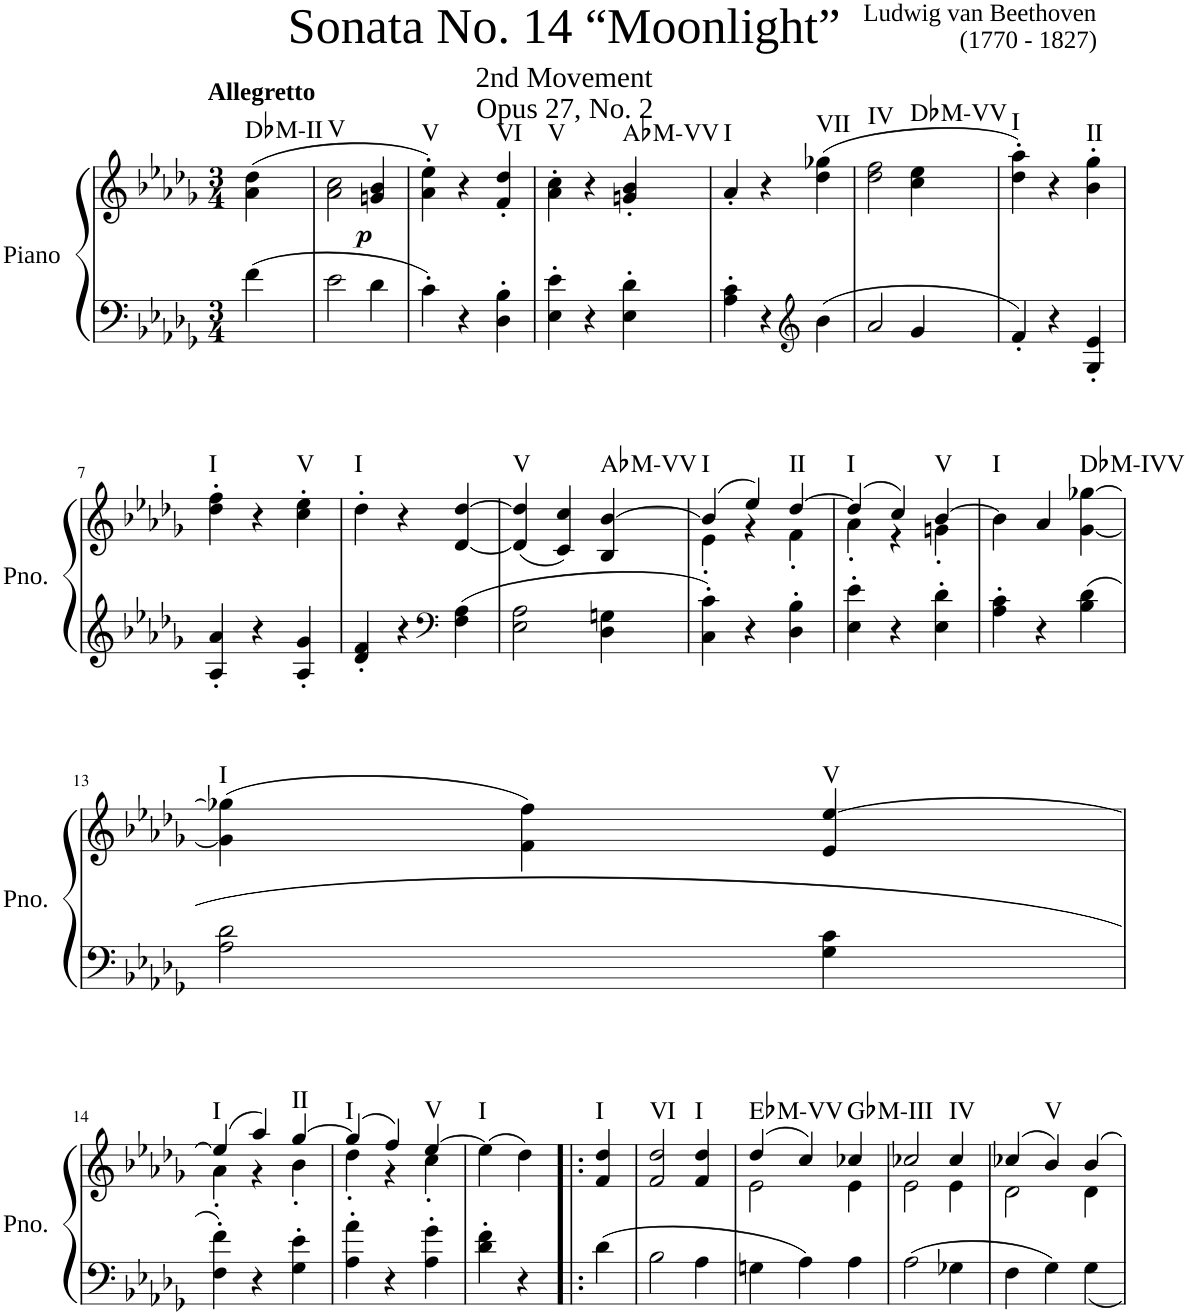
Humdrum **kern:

**kern	**kern	**dynam	**harte
*part1	*part1	*part1	*part1
*staff2	*staff1	*staff1/2	*
*I"Piano	*	*	*
*I'Pno.	*	*	*
*clefF4	*clefG2	*	*
*k[b-e-a-d-g-]	*k[b-e-a-d-g-]	*	*
*M3/4	*M3/4	*	*
=	=	=	=
!	!LO:TX:a:B:t=Allegretto	!	!
!	!	!LO:DY:b	!LO:H:kt=M
4f\	(4a-\ 4dd-\	p	Db:maj
=1	=1	=1	=1
!	!	!	!LO:H:kt=V
2e-\	2a-\ 2cc\	.	N
4d-\	4gn/ 4b-/	.	.
=2	=2	=2	=2
!	!	!	!LO:H:kt=V
4c'\	4a-\' 4ee-\')	.	N
4r	4r	.	.
!	!	!	!LO:H:kt=VI
4D-\' 4B-\'	4f/' 4dd-/'	.	N
=3	=3	=3	=3
!	!	!	!LO:H:kt=V
4E-\' 4e-\'	4a-\' 4cc\'	.	N
4r	4r	.	.
!	!	!	!LO:H:kt=M
4E-\' 4d-\'	4gn/' 4b-/'	.	Ab:maj
=4	=4	=4	=4
!	!	!	!LO:H:kt=I
4A-\' 4c\'	4a-'/	.	N
4r	4r	.	.
*clefG2	*	*	*
!	!	!	!LO:H:kt=VII
4b-\	(4dd-\ 4gg-X\	.	N
=5	=5	=5	=5
!	!	!	!LO:H:kt=IV
2a-/	2dd-\ 2ff\	.	N
!	!	!	!LO:H:kt=M
4g-/	4cc\ 4ee-\	.	Db:maj
=6	=6	=6	=6
!	!	!	!LO:H:kt=I
4f'/	4dd-\' 4aa-\')	.	N
4r	4r	.	.
!	!	!	!LO:H:kt=II
4G-/' 4e-/'	4b-\' 4gg-\'	.	N
!!LO:LB:g=z
=7	=7	=7	=7
!	!	!	!LO:H:kt=I
4A-/' 4a-/'	4dd-\' 4ff\'	.	N
4r	4r	.	.
!	!	!	!LO:H:kt=V
4A-/' 4g-/'	4cc\' 4ee-\'	.	N
=8	=8	=8	=8
!	!	!	!LO:H:kt=I
4d-/' 4f/'	4dd-'\	.	N
4r	4r	.	.
*clefF4	*	*	*
4F\ 4A-\	[4d-/ [>4dd-/	.	.
=9	=9	=9	=9
!	!	!	!LO:H:kt=V
2E-\ 2A-\	(4d-/] 4dd-/]	.	N
.	4c/ 4cc/)	.	.
!	!	!	!LO:H:kt=M
4D-\ 4Gn\	4B-/ [4b-/	.	Ab:maj
=10	=10	=10	=10
*	*^	*	*
!	!	!	!	!LO:H:kt=I
4C\' 4c\'	(4b-/]	4e-'\	.	N
4r	4ee-/)	4r	.	.
!	!	!	!	!LO:H:kt=II
4D-\' 4B-\'	[4dd-/	4f'\	.	N
=11	=11	=11	=11	=11
!	!	!	!	!LO:H:kt=I
4E-\' 4e-\'	(4dd-/]	4a-'\	.	N
4r	4cc/)	4r	.	.
!	!	!	!	!LO:H:kt=V
4E-\' 4d-\'	[4b-/	4gn'\	.	N
=12	=12	=12	=12	=12
!	!	!	!	!LO:H:kt=I
*	*v	*v	*	*
4A-\' 4c\'	4b-\]	.	N
4r	4a-/	.	.
!	!	!	!LO:H:kt=M
4B-\ 4d-\	[<4g-\ [4gg-X\	.	Db:maj
!!LO:LB:g=z
=13	=13	=13	=13
!	!	!	!LO:H:kt=I
2A-\ 2d-\	(4g-\] 4gg-X\]	.	N
.	4f\ 4ff\)	.	.
!	!	!	!LO:H:kt=V
4G-\ 4c\	4e-/ [4ee-/	.	N
!!LO:LB:g=z
=14	=14	=14	=14
*	*^	*	*
!	!	!	!	!LO:H:kt=I
4F\' 4f\'	(4ee-/]	4a-'\	.	N
4r	4aa-/)	4r	.	.
!	!	!	!	!LO:H:kt=II
4G-\' 4e-\'	[4gg-/	4b-'\	.	N
=15	=15	=15	=15	=15
!	!	!	!	!LO:H:kt=I
4A-\' 4a-\'	(4gg-/]	4dd-'\	.	N
4r	4ff/)	4r	.	.
!	!	!	!	!LO:H:kt=V
4A-\' 4g-\'	[4ee-/	4cc'\	.	N
*	*v	*v	*	*
=16	=16	=16	=16
*M2/4	*M2/4	*	*
*	*^	*	*
!	!	!	!	!LO:H:kt=I
*	*v	*v	*	*
4d-\' 4f\'	(4ee-\]	.	N
4r	4dd-\)	.	.
=17!|:	=17!|:	=17!|:	=17!|:
*M1/4	*M1/4	*	*
!	!	!	!LO:H:kt=I
4d-\	4f/ 4dd-/	.	N
=18	=18	=18	=18
*M3/4	*M3/4	*	*
!	!	!	!LO:H:kt=VI
2B-\	2f/ 2dd-/	.	N
!	!	!	!LO:H:kt=I
4A-\	4f/ 4dd-/	.	N
=19	=19	=19	=19
*	*^	*	*
!	!	!	!	!LO:H:kt=M
4Gn\	(4dd-/	2e-\	.	Eb:maj
4A-\	4cc/)	.	.	.
!	!	!	!	!LO:H:kt=M
4A-\	4cc-X/	4e-\	.	Gb:maj
=20	=20	=20	=20	=20
2A-\	2cc-X/	2e-\	.	.
!	!	!	!	!LO:H:kt=IV
4G-X\	4cc-/	4e-\	.	N
=21	=21	=21	=21	=21
4F\	(4cc-X/	2d-\	.	.
!	!	!	!	!LO:H:kt=V
4G-\	4b-/)	.	.	N
4G-\	4b-/	4d-\	.	.
*	*v	*v	*	*
=	=	=	=
*-	*-	*-	*-
